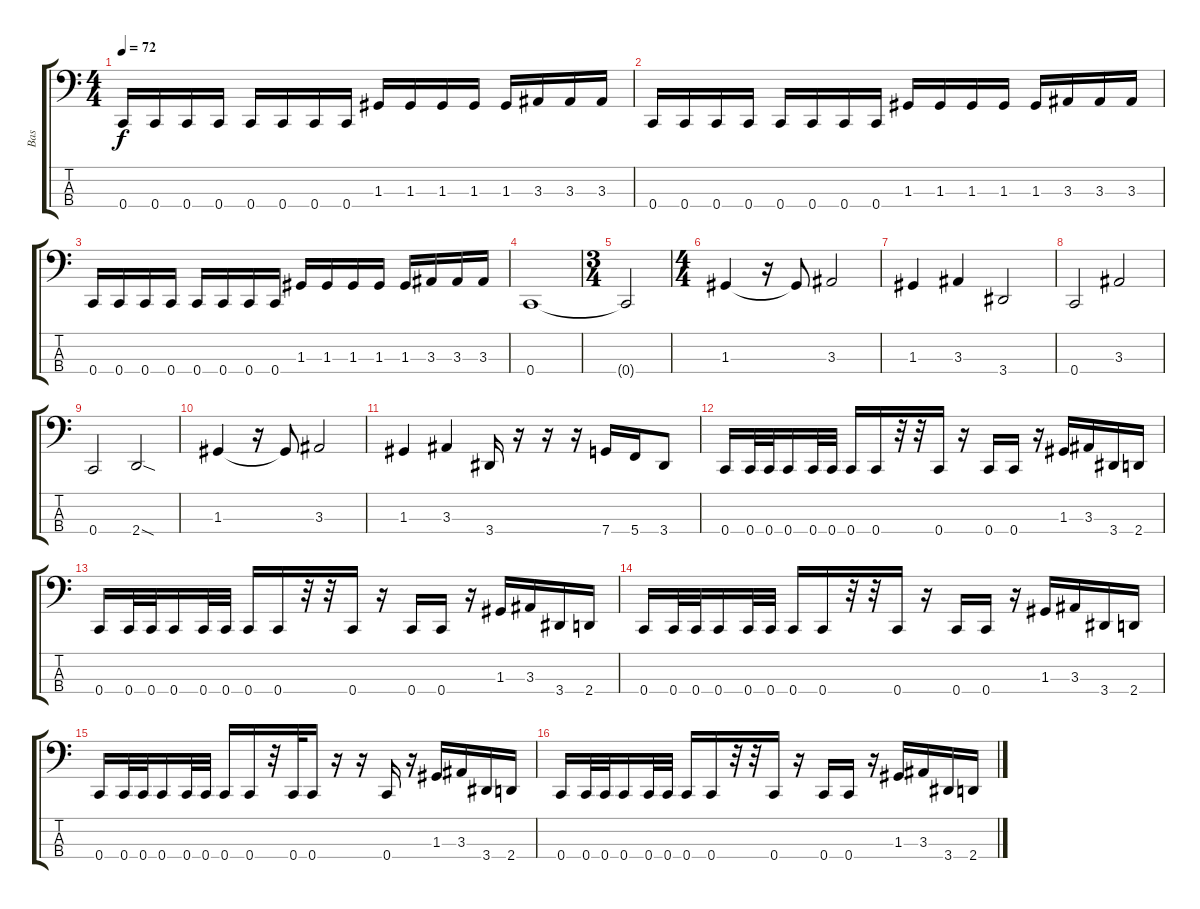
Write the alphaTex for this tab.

\track ("Bas" "Bas") {instrument electricbassfinger}
\staff {score tabs}
\tuning (F2 C2 G1 C1) {hide}
\ts (4 4)
\tempo 72
\clef f4
\ks c
0.4.16{dy f} 0.4.16 0.4.16 0.4.16 0.4.16 0.4.16 0.4.16 0.4.16 1.3.16 1.3.16 1.3.16 1.3.16 1.3.16 3.3.16 3.3.16 3.3.16 |
0.4.16 0.4.16 0.4.16 0.4.16 0.4.16 0.4.16 0.4.16 0.4.16 1.3.16 1.3.16 1.3.16 1.3.16 1.3.16 3.3.16 3.3.16 3.3.16 |
0.4.16 0.4.16 0.4.16 0.4.16 0.4.16 0.4.16 0.4.16 0.4.16 1.3.16 1.3.16 1.3.16 1.3.16 1.3.16 3.3.16 3.3.16 3.3.16 |
0.4.1 |
\ts (3 4)
0.4{t}.2 |
\ts (4 4)
1.3.4 r.16 1.3{t}.8 3.3.2 |
1.3.4 3.3.4 3.4.2 |
0.4.2 3.3.2 |
0.4.2 2.4{sod}.2 |
1.3.4 r.16 1.3{t}.8 3.3.2 |
1.3.4 3.3.4 3.4.16 r.16 r.16 r.16 7.4.16 5.4.16 3.4.8 |
0.4.16 0.4.32 0.4.32 0.4.16 0.4.32 0.4.32 0.4.16 0.4.16 r.32 r.32 0.4.16 r.16 0.4.16 0.4.16 r.16 1.3.16 3.3.16 3.4.16 2.4.16 |
0.4.16 0.4.32 0.4.32 0.4.16 0.4.32 0.4.32 0.4.16 0.4.16 r.32 r.32 0.4.16 r.16 0.4.16 0.4.16 r.16 1.3.16 3.3.16 3.4.16 2.4.16 |
0.4.16 0.4.32 0.4.32 0.4.16 0.4.32 0.4.32 0.4.16 0.4.16 r.32 r.32 0.4.16 r.16 0.4.16 0.4.16 r.16 1.3.16 3.3.16 3.4.16 2.4.16 |
0.4.16 0.4.32 0.4.32 0.4.16 0.4.32 0.4.32 0.4.16 0.4.16 r.32 0.4.32 0.4.16 r.16 r.16 0.4.16 r.16 1.3.16 3.3.16 3.4.16 2.4.16 |
0.4.16 0.4.32 0.4.32 0.4.16 0.4.32 0.4.32 0.4.16 0.4.16 r.32 r.32 0.4.16 r.16 0.4.16 0.4.16 r.16 1.3.16 3.3.16 3.4.16 2.4.16
